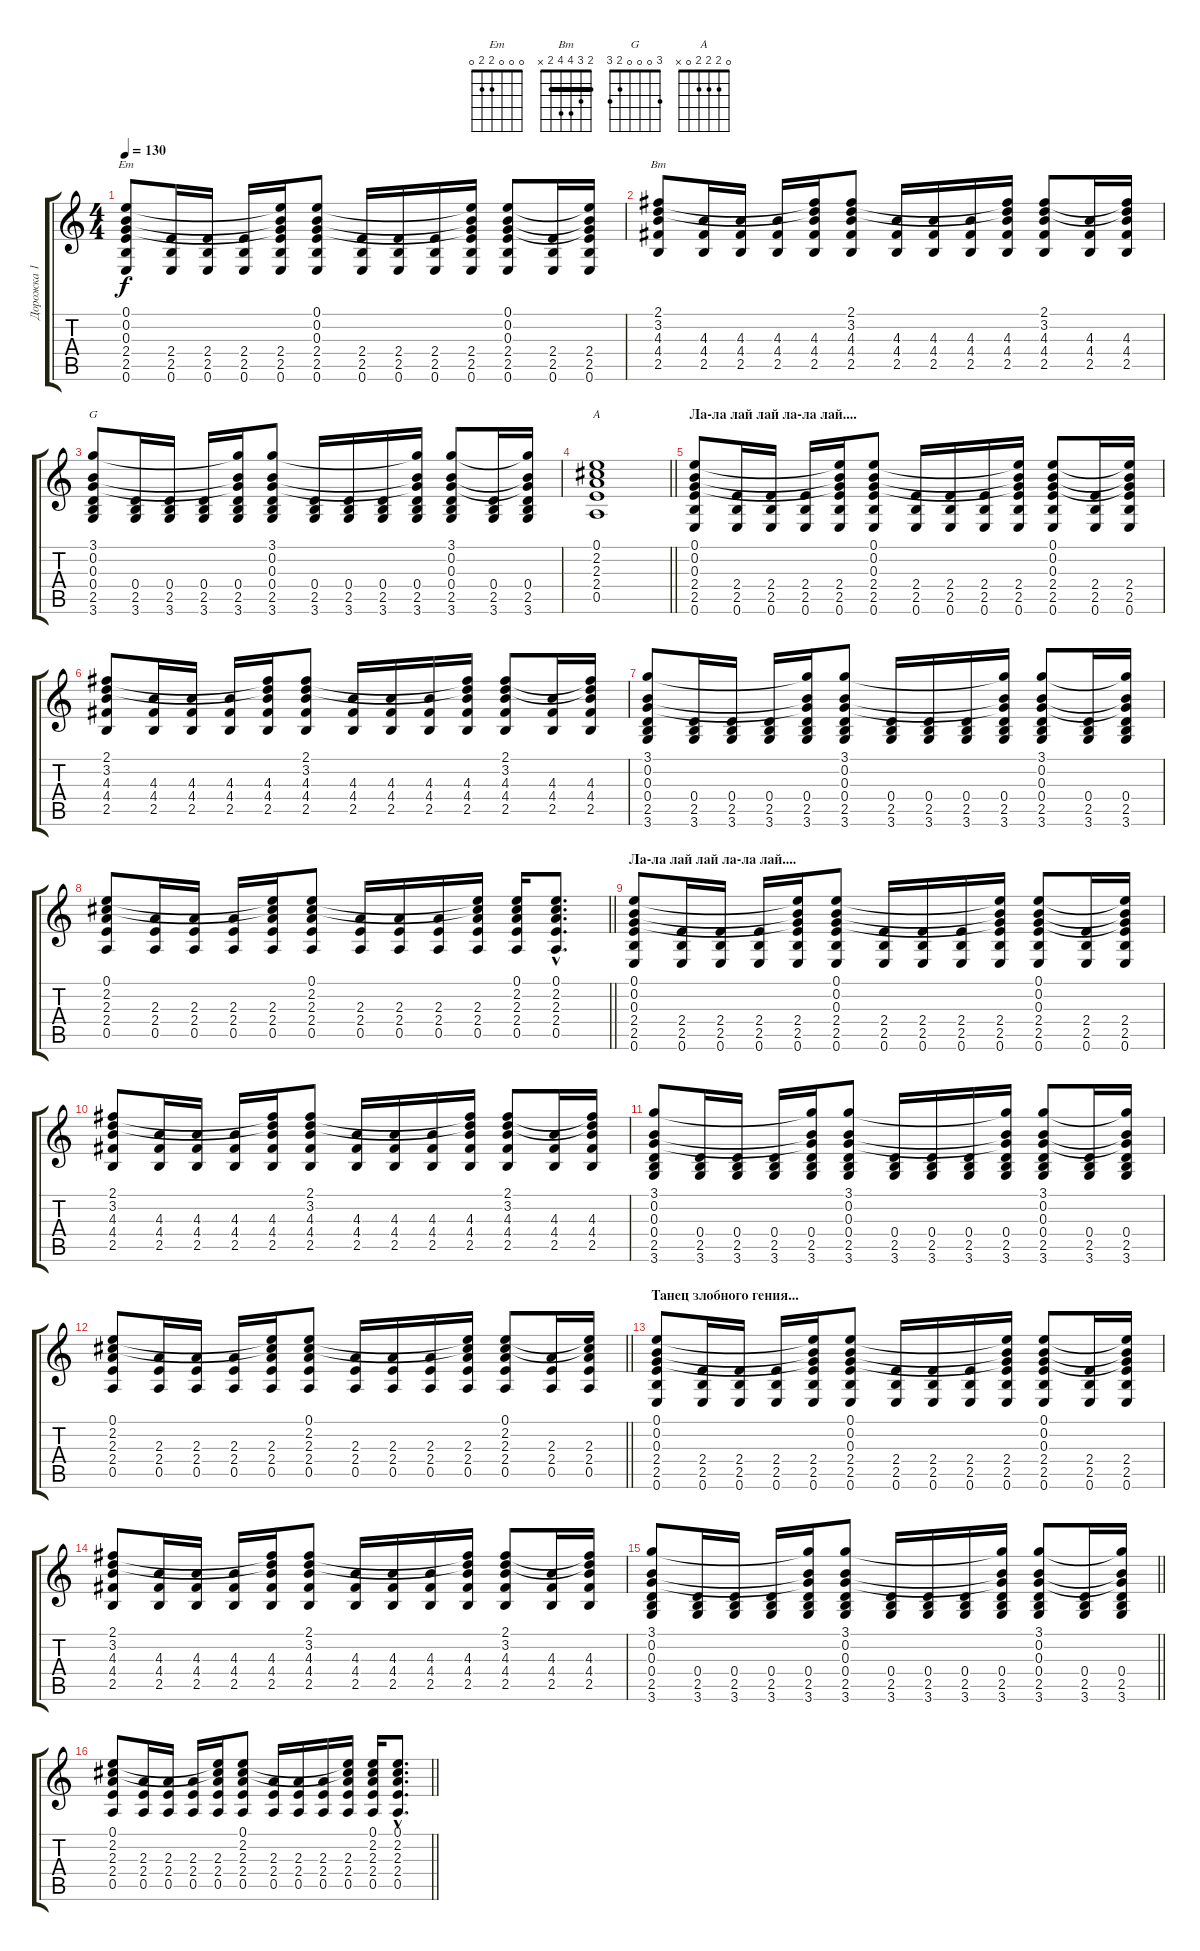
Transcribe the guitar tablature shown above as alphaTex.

\track ("Дорожка 1" "Дорожка 1") {instrument acousticguitarsteel}
\staff {score tabs}
\tuning (E4 B3 G3 D3 A2 E2) {hide}
\chord ("Em" 0 0 0 2 2 0)
\chord ("Bm" 2 3 4 4 2 x) {barre 2}
\chord ("G" 3 0 0 0 2 3)
\chord ("A" 0 2 2 2 0 x)
\ts (4 4)
\tempo 130
\clef g2
\ks c
(0.1 0.2 0.3 2.4 2.5 0.6).8{ch "Em" dy f} (2.4 2.5 0.6).16 (2.4 2.5 0.6).16 (2.4 2.5 0.6).16 (0.1{t} 0.2{t} 0.3{t} 2.4 2.5 0.6).16 (0.1 0.2 0.3 2.4 2.5 0.6).8 (2.4 2.5 0.6).16 (2.4 2.5 0.6).16 (2.4 2.5 0.6).16 (0.1{t} 0.2{t} 0.3{t} 2.4 2.5 0.6).16 (0.1 0.2 0.3 2.4 2.5 0.6).8 (2.4 2.5 0.6).16 (0.1{t} 0.2{t} 0.3{t} 2.4 2.5 0.6).16 |
(2.1 3.2 4.3 4.4 2.5).8{ch "Bm"} (4.3 4.4 2.5).16 (4.3 4.4 2.5).16 (4.3 4.4 2.5).16 (2.1{t} 3.2{t} 4.3 4.4 2.5).16 (2.1 3.2 4.3 4.4 2.5).8 (4.3 4.4 2.5).16 (4.3 4.4 2.5).16 (4.3 4.4 2.5).16 (2.1{t} 3.2{t} 4.3 4.4 2.5).16 (2.1 3.2 4.3 4.4 2.5).8 (4.3 4.4 2.5).16 (2.1{t} 3.2{t} 4.3 4.4 2.5).16 |
(3.1 0.2 0.3 0.4 2.5 3.6).8{ch "G"} (0.4 2.5 3.6).16 (0.4 2.5 3.6).16 (0.4 2.5 3.6).16 (3.1{t} 0.2{t} 0.3{t} 0.4 2.5 3.6).16 (3.1 0.2 0.3 0.4 2.5 3.6).8 (0.4 2.5 3.6).16 (0.4 2.5 3.6).16 (0.4 2.5 3.6).16 (3.1{t} 0.2{t} 0.3{t} 0.4 2.5 3.6).16 (3.1 0.2 0.3 0.4 2.5 3.6).8 (0.4 2.5 3.6).16 (3.1{t} 0.2{t} 0.3{t} 0.4 2.5 3.6).16 |
\barLineRight lightlight
(0.1 2.2 2.3 2.4 0.5).1{ch "A"} |
\section ("" "Ла-ла лай лай ла-ла лай....")
(0.1 0.2 0.3 2.4 2.5 0.6).8 (2.4 2.5 0.6).16 (2.4 2.5 0.6).16 (2.4 2.5 0.6).16 (0.1{t} 0.2{t} 0.3{t} 2.4 2.5 0.6).16 (0.1 0.2 0.3 2.4 2.5 0.6).8 (2.4 2.5 0.6).16 (2.4 2.5 0.6).16 (2.4 2.5 0.6).16 (0.1{t} 0.2{t} 0.3{t} 2.4 2.5 0.6).16 (0.1 0.2 0.3 2.4 2.5 0.6).8 (2.4 2.5 0.6).16 (0.1{t} 0.2{t} 0.3{t} 2.4 2.5 0.6).16 |
(2.1 3.2 4.3 4.4 2.5).8 (4.3 4.4 2.5).16 (4.3 4.4 2.5).16 (4.3 4.4 2.5).16 (2.1{t} 3.2{t} 4.3 4.4 2.5).16 (2.1 3.2 4.3 4.4 2.5).8 (4.3 4.4 2.5).16 (4.3 4.4 2.5).16 (4.3 4.4 2.5).16 (2.1{t} 3.2{t} 4.3 4.4 2.5).16 (2.1 3.2 4.3 4.4 2.5).8 (4.3 4.4 2.5).16 (2.1{t} 3.2{t} 4.3 4.4 2.5).16 |
(3.1 0.2 0.3 0.4 2.5 3.6).8 (0.4 2.5 3.6).16 (0.4 2.5 3.6).16 (0.4 2.5 3.6).16 (3.1{t} 0.2{t} 0.3{t} 0.4 2.5 3.6).16 (3.1 0.2 0.3 0.4 2.5 3.6).8 (0.4 2.5 3.6).16 (0.4 2.5 3.6).16 (0.4 2.5 3.6).16 (3.1{t} 0.2{t} 0.3{t} 0.4 2.5 3.6).16 (3.1 0.2 0.3 0.4 2.5 3.6).8 (0.4 2.5 3.6).16 (3.1{t} 0.2{t} 0.3{t} 0.4 2.5 3.6).16 |
\barLineRight lightlight
(0.1 2.2 2.3 2.4 0.5).8 (2.3 2.4 0.5).16 (2.3 2.4 0.5).16 (2.3 2.4 0.5).16 (0.1{t} 2.2{t} 2.3 2.4 0.5).16 (0.1 2.2 2.3 2.4 0.5).8 (2.3 2.4 0.5).16 (2.3 2.4 0.5).16 (2.3 2.4 0.5).16 (0.1{t} 2.2{t} 2.3 2.4 0.5).16 (0.1 2.2 2.3 2.4 0.5).16 (0.1{hac} 2.2{hac} 2.3{hac} 2.4{hac} 0.5{hac}).8{d} |
\section ("" "Ла-ла лай лай ла-ла лай....")
(0.1 0.2 0.3 2.4 2.5 0.6).8 (2.4 2.5 0.6).16 (2.4 2.5 0.6).16 (2.4 2.5 0.6).16 (0.1{t} 0.2{t} 0.3{t} 2.4 2.5 0.6).16 (0.1 0.2 0.3 2.4 2.5 0.6).8 (2.4 2.5 0.6).16 (2.4 2.5 0.6).16 (2.4 2.5 0.6).16 (0.1{t} 0.2{t} 0.3{t} 2.4 2.5 0.6).16 (0.1 0.2 0.3 2.4 2.5 0.6).8 (2.4 2.5 0.6).16 (0.1{t} 0.2{t} 0.3{t} 2.4 2.5 0.6).16 |
(2.1 3.2 4.3 4.4 2.5).8 (4.3 4.4 2.5).16 (4.3 4.4 2.5).16 (4.3 4.4 2.5).16 (2.1{t} 3.2{t} 4.3 4.4 2.5).16 (2.1 3.2 4.3 4.4 2.5).8 (4.3 4.4 2.5).16 (4.3 4.4 2.5).16 (4.3 4.4 2.5).16 (2.1{t} 3.2{t} 4.3 4.4 2.5).16 (2.1 3.2 4.3 4.4 2.5).8 (4.3 4.4 2.5).16 (2.1{t} 3.2{t} 4.3 4.4 2.5).16 |
(3.1 0.2 0.3 0.4 2.5 3.6).8 (0.4 2.5 3.6).16 (0.4 2.5 3.6).16 (0.4 2.5 3.6).16 (3.1{t} 0.2{t} 0.3{t} 0.4 2.5 3.6).16 (3.1 0.2 0.3 0.4 2.5 3.6).8 (0.4 2.5 3.6).16 (0.4 2.5 3.6).16 (0.4 2.5 3.6).16 (3.1{t} 0.2{t} 0.3{t} 0.4 2.5 3.6).16 (3.1 0.2 0.3 0.4 2.5 3.6).8 (0.4 2.5 3.6).16 (3.1{t} 0.2{t} 0.3{t} 0.4 2.5 3.6).16 |
\barLineRight lightlight
(0.1 2.2 2.3 2.4 0.5).8 (2.3 2.4 0.5).16 (2.3 2.4 0.5).16 (2.3 2.4 0.5).16 (0.1{t} 2.2{t} 2.3 2.4 0.5).16 (0.1 2.2 2.3 2.4 0.5).8 (2.3 2.4 0.5).16 (2.3 2.4 0.5).16 (2.3 2.4 0.5).16 (0.1{t} 2.2{t} 2.3 2.4 0.5).16 (0.1 2.2 2.3 2.4 0.5).8 (2.3 2.4 0.5).16 (0.1{t} 2.2{t} 2.3 2.4 0.5).16 |
\section ("" "Танец злобного гения...")
(0.1 0.2 0.3 2.4 2.5 0.6).8 (2.4 2.5 0.6).16 (2.4 2.5 0.6).16 (2.4 2.5 0.6).16 (0.1{t} 0.2{t} 0.3{t} 2.4 2.5 0.6).16 (0.1 0.2 0.3 2.4 2.5 0.6).8 (2.4 2.5 0.6).16 (2.4 2.5 0.6).16 (2.4 2.5 0.6).16 (0.1{t} 0.2{t} 0.3{t} 2.4 2.5 0.6).16 (0.1 0.2 0.3 2.4 2.5 0.6).8 (2.4 2.5 0.6).16 (0.1{t} 0.2{t} 0.3{t} 2.4 2.5 0.6).16 |
(2.1 3.2 4.3 4.4 2.5).8 (4.3 4.4 2.5).16 (4.3 4.4 2.5).16 (4.3 4.4 2.5).16 (2.1{t} 3.2{t} 4.3 4.4 2.5).16 (2.1 3.2 4.3 4.4 2.5).8 (4.3 4.4 2.5).16 (4.3 4.4 2.5).16 (4.3 4.4 2.5).16 (2.1{t} 3.2{t} 4.3 4.4 2.5).16 (2.1 3.2 4.3 4.4 2.5).8 (4.3 4.4 2.5).16 (2.1{t} 3.2{t} 4.3 4.4 2.5).16 |
\barLineRight lightlight
(3.1 0.2 0.3 0.4 2.5 3.6).8 (0.4 2.5 3.6).16 (0.4 2.5 3.6).16 (0.4 2.5 3.6).16 (3.1{t} 0.2{t} 0.3{t} 0.4 2.5 3.6).16 (3.1 0.2 0.3 0.4 2.5 3.6).8 (0.4 2.5 3.6).16 (0.4 2.5 3.6).16 (0.4 2.5 3.6).16 (3.1{t} 0.2{t} 0.3{t} 0.4 2.5 3.6).16 (3.1 0.2 0.3 0.4 2.5 3.6).8 (0.4 2.5 3.6).16 (3.1{t} 0.2{t} 0.3{t} 0.4 2.5 3.6).16 |
\barLineRight lightlight
(0.1 2.2 2.3 2.4 0.5).8 (2.3 2.4 0.5).16 (2.3 2.4 0.5).16 (2.3 2.4 0.5).16 (0.1{t} 2.2{t} 2.3 2.4 0.5).16 (0.1 2.2 2.3 2.4 0.5).8 (2.3 2.4 0.5).16 (2.3 2.4 0.5).16 (2.3 2.4 0.5).16 (0.1{t} 2.2{t} 2.3 2.4 0.5).16 (0.1 2.2 2.3 2.4 0.5).16 (0.1{hac} 2.2{hac} 2.3{hac} 2.4{hac} 0.5{hac}).8{d}
